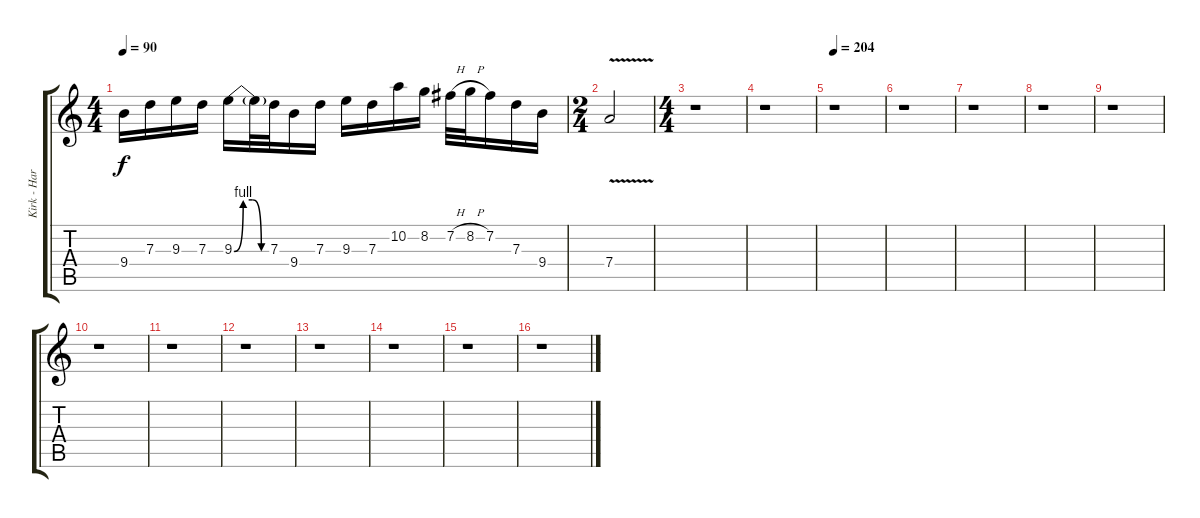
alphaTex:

\track ("Kirk - Harmonic Guitar" "Kirk - Har") {instrument overdrivenguitar}
\staff {score tabs}
\tuning (E4 B3 G3 D3 A2 E2) {hide}
\ts (4 4)
\tempo 90
\clef g2
\ks c
9.4.16{dy f} 7.3.16 9.3.16 7.3.16 9.3{be (custom 0 0 15 4 30 4 45 0 60 0)}.16 9.3{t}.32 7.3.32 9.4.16 7.3.16 9.3.16 7.3.16 10.2.16 8.2.16 7.2{h}.32 8.2{h}.32 7.2.16 7.3.16 9.4.16 |
\ts (2 4)
7.4{v}.2 |
\ts (4 4)
r.1{volume 11 balance 12} |
r.1 |
\tempo 204
r.1 |
r.1 |
r.1 |
r.1 |
r.1 |
r.1 |
r.1 |
r.1 |
r.1 |
r.1 |
r.1 |
r.1
